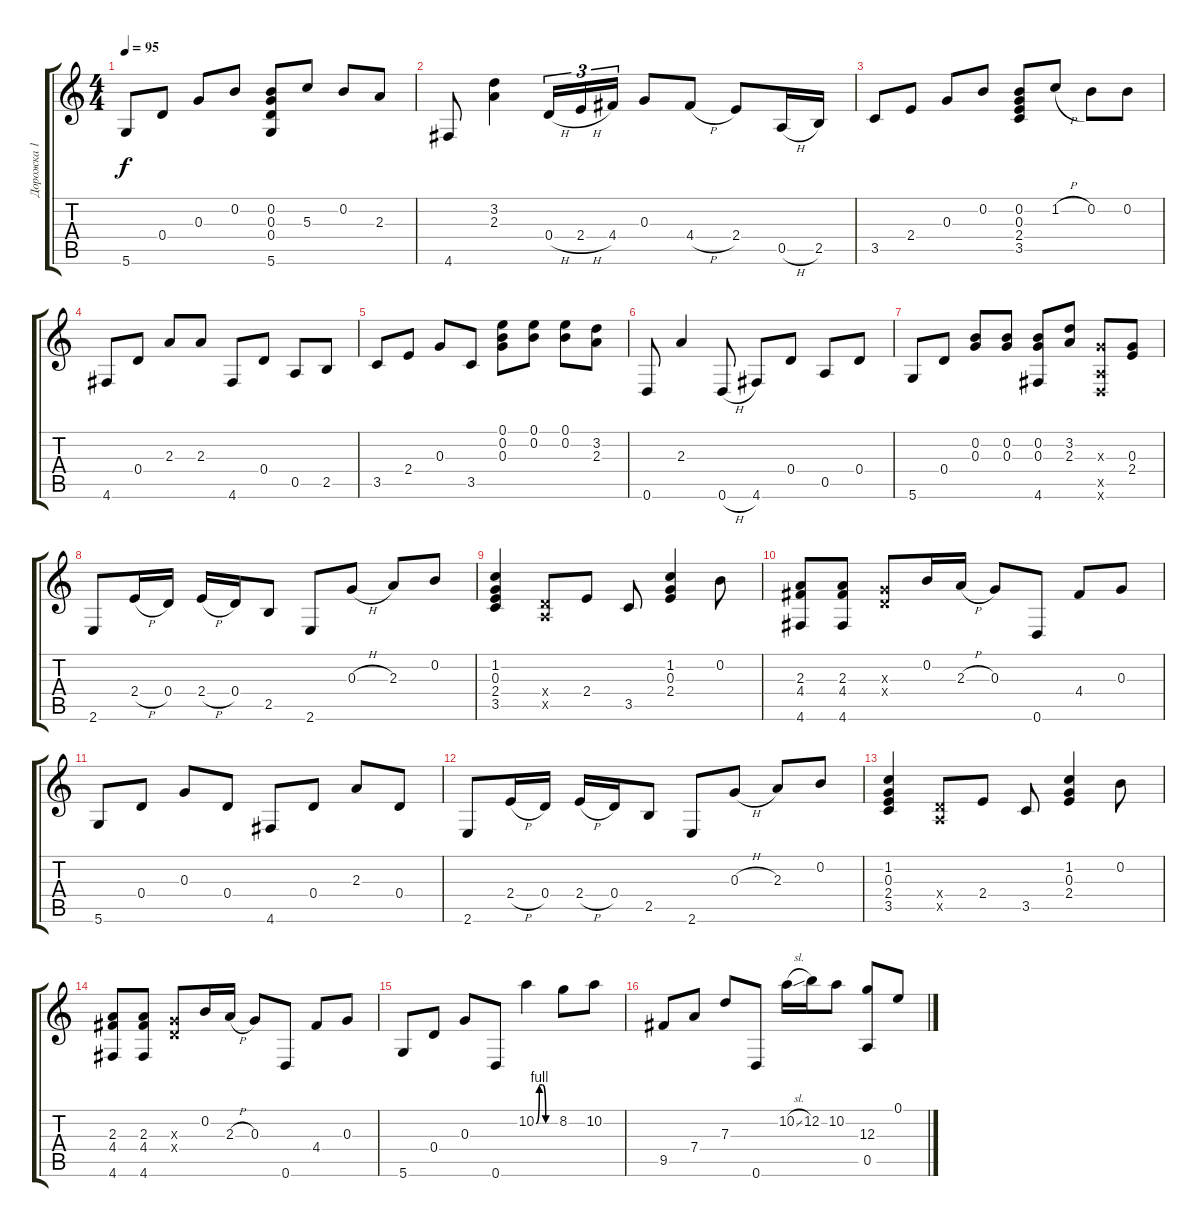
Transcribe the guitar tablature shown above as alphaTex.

\track ("Дорожка 1" "Дорожка 1") {instrument acousticguitarsteel}
\staff {score tabs}
\tuning (E4 B3 G3 D3 A2 D2) {hide}
\ts (4 4)
\tempo 95
\clef g2
\ks c
5.6.8{dy f} 0.4.8 0.3.8 0.2.8 (0.2 0.3 0.4 5.6).8 5.3.8 0.2.8 2.3.8 |
4.6.8 (3.2 2.3).4 0.4{h}.16{tu (3 2)} 2.4{h}.16{tu (3 2)} 4.4.16{tu (3 2)} 0.3.8 4.4{h}.8 2.4.8 0.5{h}.16 2.5.16 |
3.5.8 2.4.8 0.3.8 0.2.8 (0.2 0.3 2.4 3.5).8 1.2{h}.8 0.2.8 0.2.8 |
4.6.8 0.4.8 2.3.8 2.3.8 4.6.8 0.4.8 0.5.8 2.5.8 |
3.5.8 2.4.8 0.3.8 3.5.8 (0.1 0.2 0.3).8 (0.1 0.2).8 (0.1 0.2).8 (3.2 2.3).8 |
0.6.8 2.3.4 0.6{h}.8 4.6.8 0.4.8 0.5.8 0.4.8 |
5.6.8 0.4.8 (0.2 0.3).8 (0.2 0.3).8 (0.2 0.3 4.6).8 (3.2 2.3).8 (0.3{x} 0.5{x} 0.6{x}).8 (0.3 2.4).8 |
2.6.8 2.4{h}.16 0.4.16 2.4{h}.16 0.4.16 2.5.8 2.6.8 0.3{h}.8 2.3.8 0.2.8 |
(1.2 0.3 2.4 3.5).4 (0.4{x} 0.5{x}).8 2.4.8 3.5.8 (1.2 0.3 2.4).4 0.2.8 |
(2.3 4.4 4.6).8 (2.3 4.4 4.6).8 (0.3{x} 0.4{x}).8 0.2.16 2.3{h}.16 0.3.8 0.6.8 4.4.8 0.3.8 |
5.6.8 0.4.8 0.3.8 0.4.8 4.6.8 0.4.8 2.3.8 0.4.8 |
2.6.8 2.4{h}.16 0.4.16 2.4{h}.16 0.4.16 2.5.8 2.6.8 0.3{h}.8 2.3.8 0.2.8 |
(1.2 0.3 2.4 3.5).4 (0.4{x} 0.5{x}).8 2.4.8 3.5.8 (1.2 0.3 2.4).4 0.2.8 |
(2.3 4.4 4.6).8 (2.3 4.4 4.6).8 (0.3{x} 0.4{x}).8 0.2.16 2.3{h}.16 0.3.8 0.6.8 4.4.8 0.3.8 |
5.6.8 0.4.8 0.3.8 0.6.8 10.2{be (custom 0 0 10 4 20 4 30 0 60 0)}.4 8.2.8 10.2.8 |
9.5.8 7.4.8 7.3.8 0.6.8 10.2{sl}.16 12.2.16 10.2.8 (12.3 0.5).8 0.1.8
